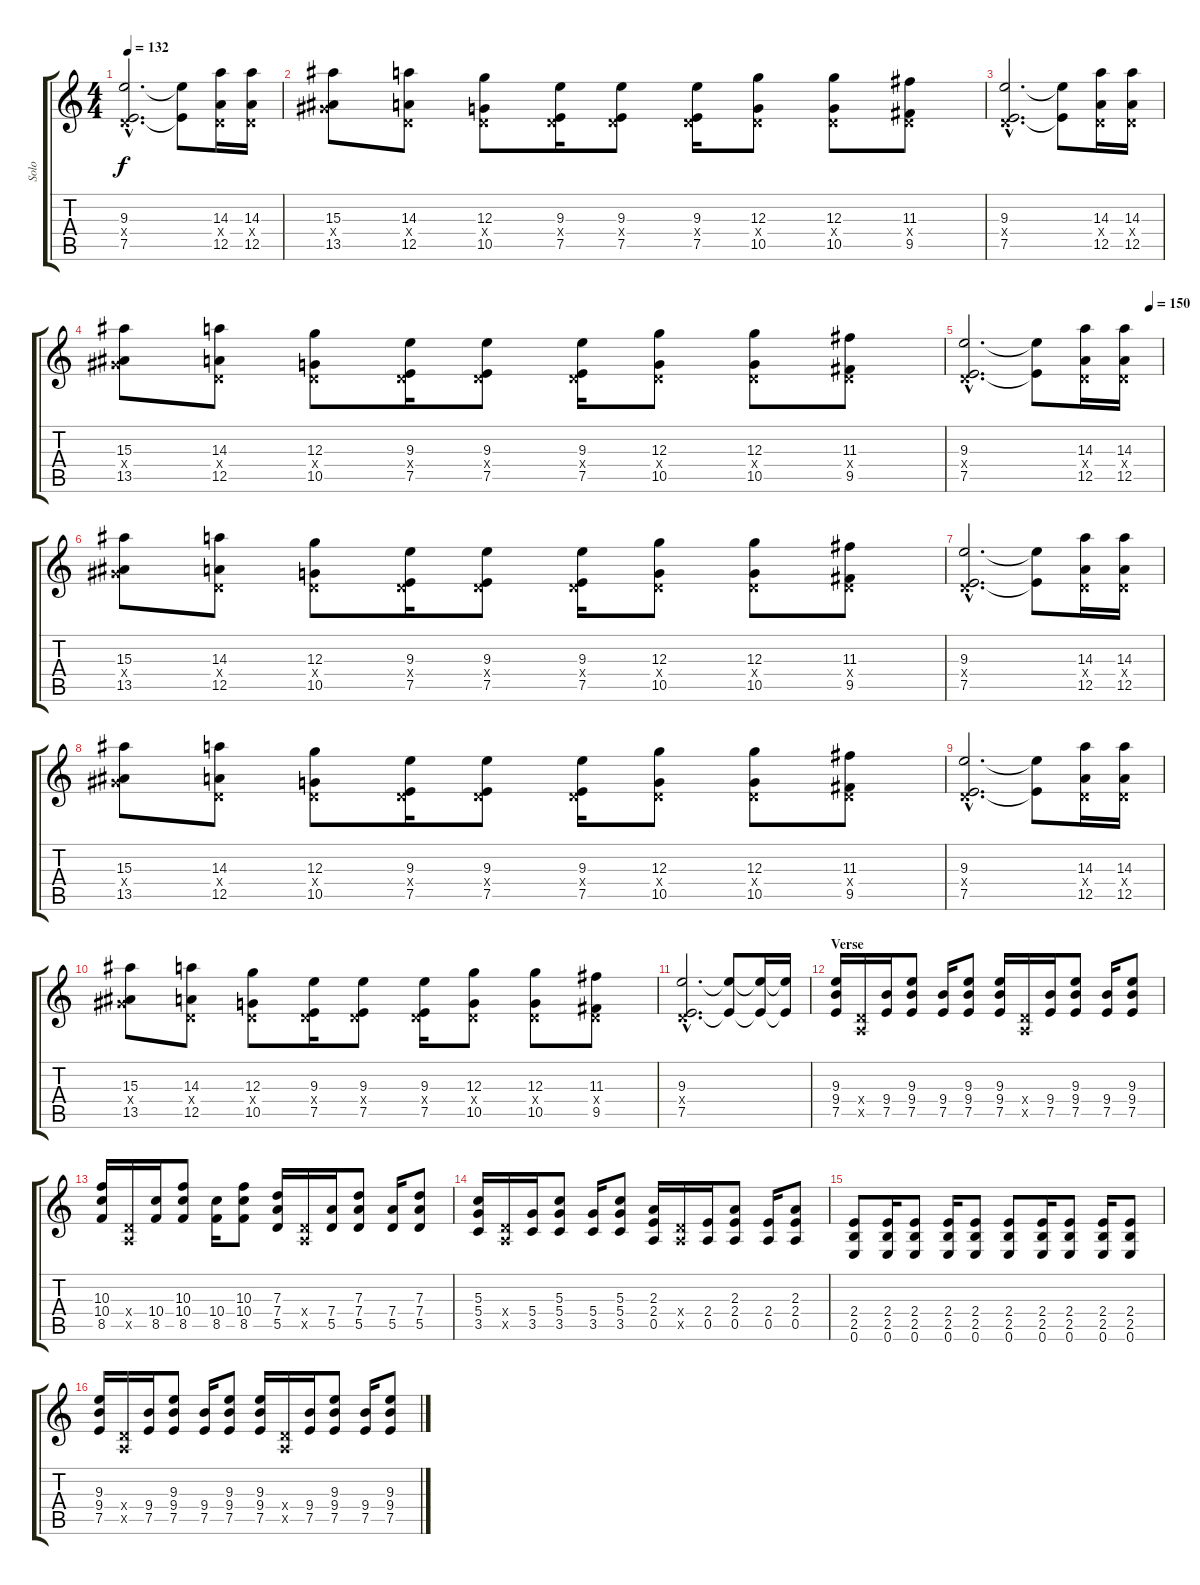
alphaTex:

\track ("Solo" "Solo") {instrument overdrivenguitar}
\staff {score tabs}
\tuning (E4 B3 G3 D3 A2 E2) {hide}
\ts (4 4)
\tempo 132
\clef g2
\ks c
(9.3{hac} 0.4{hac x} 7.5{hac}).2{d dy f} (9.3{t} 7.5{t}).8 (14.3 0.4{x} 12.5).16 (14.3 0.4{x} 12.5).16 |
(15.3 6.4{x} 13.5).8 (14.3 0.4{x} 12.5).8 (12.3 0.4{x} 10.5).8 (9.3 0.4{x} 7.5).16 (9.3 0.4{x} 7.5).8 (9.3 0.4{x} 7.5).16 (12.3 0.4{x} 10.5).8 (12.3 0.4{x} 10.5).8 (11.3 0.4{x} 9.5).8 |
(9.3{hac} 0.4{hac x} 7.5{hac}).2{d} (9.3{t} 7.5{t}).8 (14.3 0.4{x} 12.5).16 (14.3 0.4{x} 12.5).16 |
(15.3 6.4{x} 13.5).8 (14.3 0.4{x} 12.5).8 (12.3 0.4{x} 10.5).8 (9.3 0.4{x} 7.5).16 (9.3 0.4{x} 7.5).8 (9.3 0.4{x} 7.5).16 (12.3 0.4{x} 10.5).8 (12.3 0.4{x} 10.5).8 (11.3 0.4{x} 9.5).8 |
\tempo (150 0.9375)
(9.3{hac} 0.4{hac x} 7.5{hac}).2{d} (9.3{t} 7.5{t}).8 (14.3 0.4{x} 12.5).16 (14.3 0.4{x} 12.5).16 |
(15.3 6.4{x} 13.5).8 (14.3 0.4{x} 12.5).8 (12.3 0.4{x} 10.5).8 (9.3 0.4{x} 7.5).16 (9.3 0.4{x} 7.5).8 (9.3 0.4{x} 7.5).16 (12.3 0.4{x} 10.5).8 (12.3 0.4{x} 10.5).8 (11.3 0.4{x} 9.5).8 |
(9.3{hac} 0.4{hac x} 7.5{hac}).2{d} (9.3{t} 7.5{t}).8 (14.3 0.4{x} 12.5).16 (14.3 0.4{x} 12.5).16 |
(15.3 6.4{x} 13.5).8 (14.3 0.4{x} 12.5).8 (12.3 0.4{x} 10.5).8 (9.3 0.4{x} 7.5).16 (9.3 0.4{x} 7.5).8 (9.3 0.4{x} 7.5).16 (12.3 0.4{x} 10.5).8 (12.3 0.4{x} 10.5).8 (11.3 0.4{x} 9.5).8 |
(9.3{hac} 0.4{hac x} 7.5{hac}).2{d} (9.3{t} 7.5{t}).8 (14.3 0.4{x} 12.5).16 (14.3 0.4{x} 12.5).16 |
(15.3 6.4{x} 13.5).8 (14.3 0.4{x} 12.5).8 (12.3 0.4{x} 10.5).8 (9.3 0.4{x} 7.5).16 (9.3 0.4{x} 7.5).8 (9.3 0.4{x} 7.5).16 (12.3 0.4{x} 10.5).8 (12.3 0.4{x} 10.5).8 (11.3 0.4{x} 9.5).8 |
(9.3{hac} 0.4{hac x} 7.5{hac}).2{d} (9.3{t} 7.5{t}).8 (9.3{t} 7.5{t}).16 (9.3{t} 7.5{t}).16 |
\section ("" "Verse")
(9.3 9.4 7.5).16 (0.4{x} 0.5{x}).16 (9.4 7.5).16 (9.3 9.4 7.5).8 (9.4 7.5).16 (9.3 9.4 7.5).8 (9.3 9.4 7.5).16 (0.4{x} 0.5{x}).16 (9.4 7.5).16 (9.3 9.4 7.5).8 (9.4 7.5).16 (9.3 9.4 7.5).8 |
(10.3 10.4 8.5).16 (0.4{x} 0.5{x}).16 (10.4 8.5).16 (10.3 10.4 8.5).8 (10.4 8.5).16 (10.3 10.4 8.5).8 (7.3 7.4 5.5).16 (0.4{x} 0.5{x}).16 (7.4 5.5).16 (7.3 7.4 5.5).8 (7.4 5.5).16 (7.3 7.4 5.5).8 |
(5.3 5.4 3.5).16 (0.4{x} 0.5{x}).16 (5.4 3.5).16 (5.3 5.4 3.5).8 (5.4 3.5).16 (5.3 5.4 3.5).8 (2.3 2.4 0.5).16 (0.4{x} 0.5{x}).16 (2.4 0.5).16 (2.3 2.4 0.5).8 (2.4 0.5).16 (2.3 2.4 0.5).8 |
(2.4 2.5 0.6).8 (2.4 2.5 0.6).16 (2.4 2.5 0.6).8 (2.4 2.5 0.6).16 (2.4 2.5 0.6).8 (2.4 2.5 0.6).8 (2.4 2.5 0.6).16 (2.4 2.5 0.6).8 (2.4 2.5 0.6).16 (2.4 2.5 0.6).8 |
(9.3 9.4 7.5).16 (0.4{x} 0.5{x}).16 (9.4 7.5).16 (9.3 9.4 7.5).8 (9.4 7.5).16 (9.3 9.4 7.5).8 (9.3 9.4 7.5).16 (0.4{x} 0.5{x}).16 (9.4 7.5).16 (9.3 9.4 7.5).8 (9.4 7.5).16 (9.3 9.4 7.5).8
